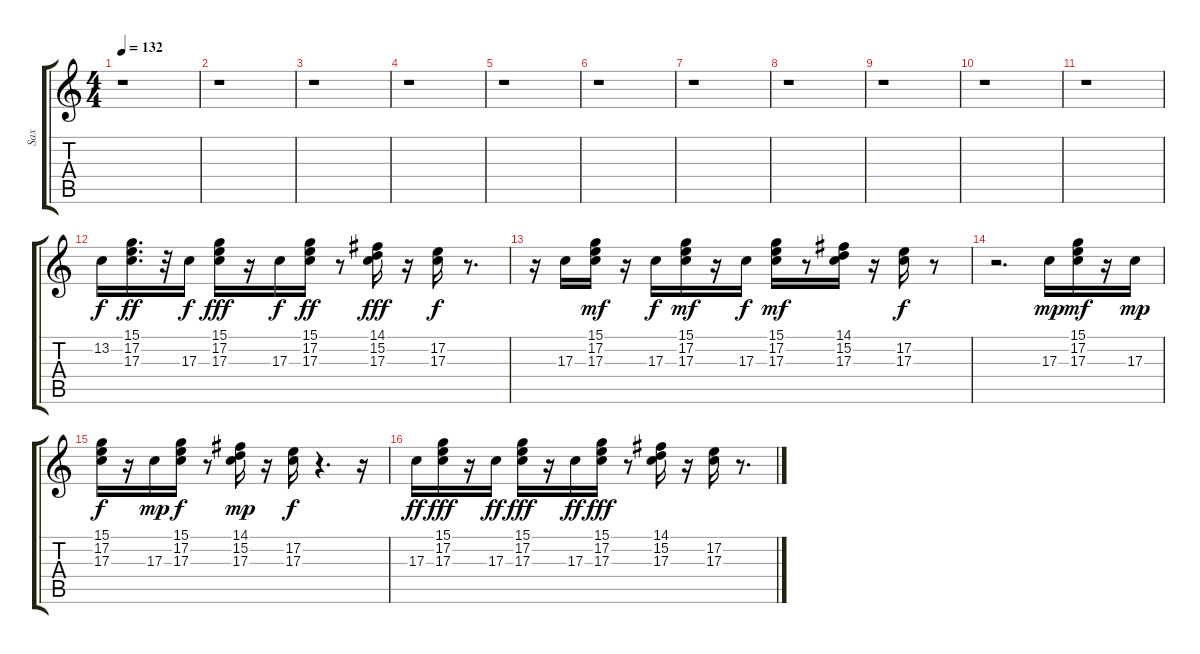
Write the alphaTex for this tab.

\track ("Sax" "Sax") {instrument sopranosax}
\staff {score tabs}
\tuning (E4 B3 G3 D3 A2 E2) {hide}
\ts (4 4)
\tempo 132
\clef g2
\ks c
r.1{dy f} |
r.1 |
r.1 |
r.1 |
r.1 |
r.1 |
r.1 |
r.1 |
r.1 |
r.1 |
r.1 |
13.2.16{instrument rockorgan} (15.1 17.2 17.3).16{d dy ff} r.32 17.3.16{dy f} (15.1 17.2 17.3).16{dy fff} r.16 17.3.16{dy f} (15.1 17.2 17.3).16{dy ff} r.8 (14.1 15.2 17.3).16{dy fff} r.16 (17.2 17.3).16{dy f} r.8{d} |
r.16 17.3.16{balance 3} (15.1 17.2 17.3).16{dy mf} r.16 17.3.16{dy f} (15.1 17.2 17.3).16{dy mf} r.16 17.3.16{dy f} (15.1 17.2 17.3).16{dy mf} r.8 (14.1 15.2 17.3).16 r.16 (17.2 17.3).16{dy f} r.8 |
r.2{d} 17.3.16{dy mp balance 9} (15.1 17.2 17.3).16{dy mf} r.16 17.3.16{dy mp} |
(15.1 17.2 17.3).16{dy f} r.16 17.3.16{dy mp} (15.1 17.2 17.3).16{dy f} r.8 (14.1 15.2 17.3).16{dy mp} r.16 (17.2 17.3).16{dy f} r.4{d} r.16 |
17.3.16{dy ff balance 14} (15.1 17.2 17.3).16{dy fff} r.16 17.3.16{dy ff} (15.1 17.2 17.3).16{dy fff} r.16 17.3.16{dy ff} (15.1 17.2 17.3).16{dy fff} r.8 (14.1 15.2 17.3).16 r.16 (17.2 17.3).16 r.8{d}
